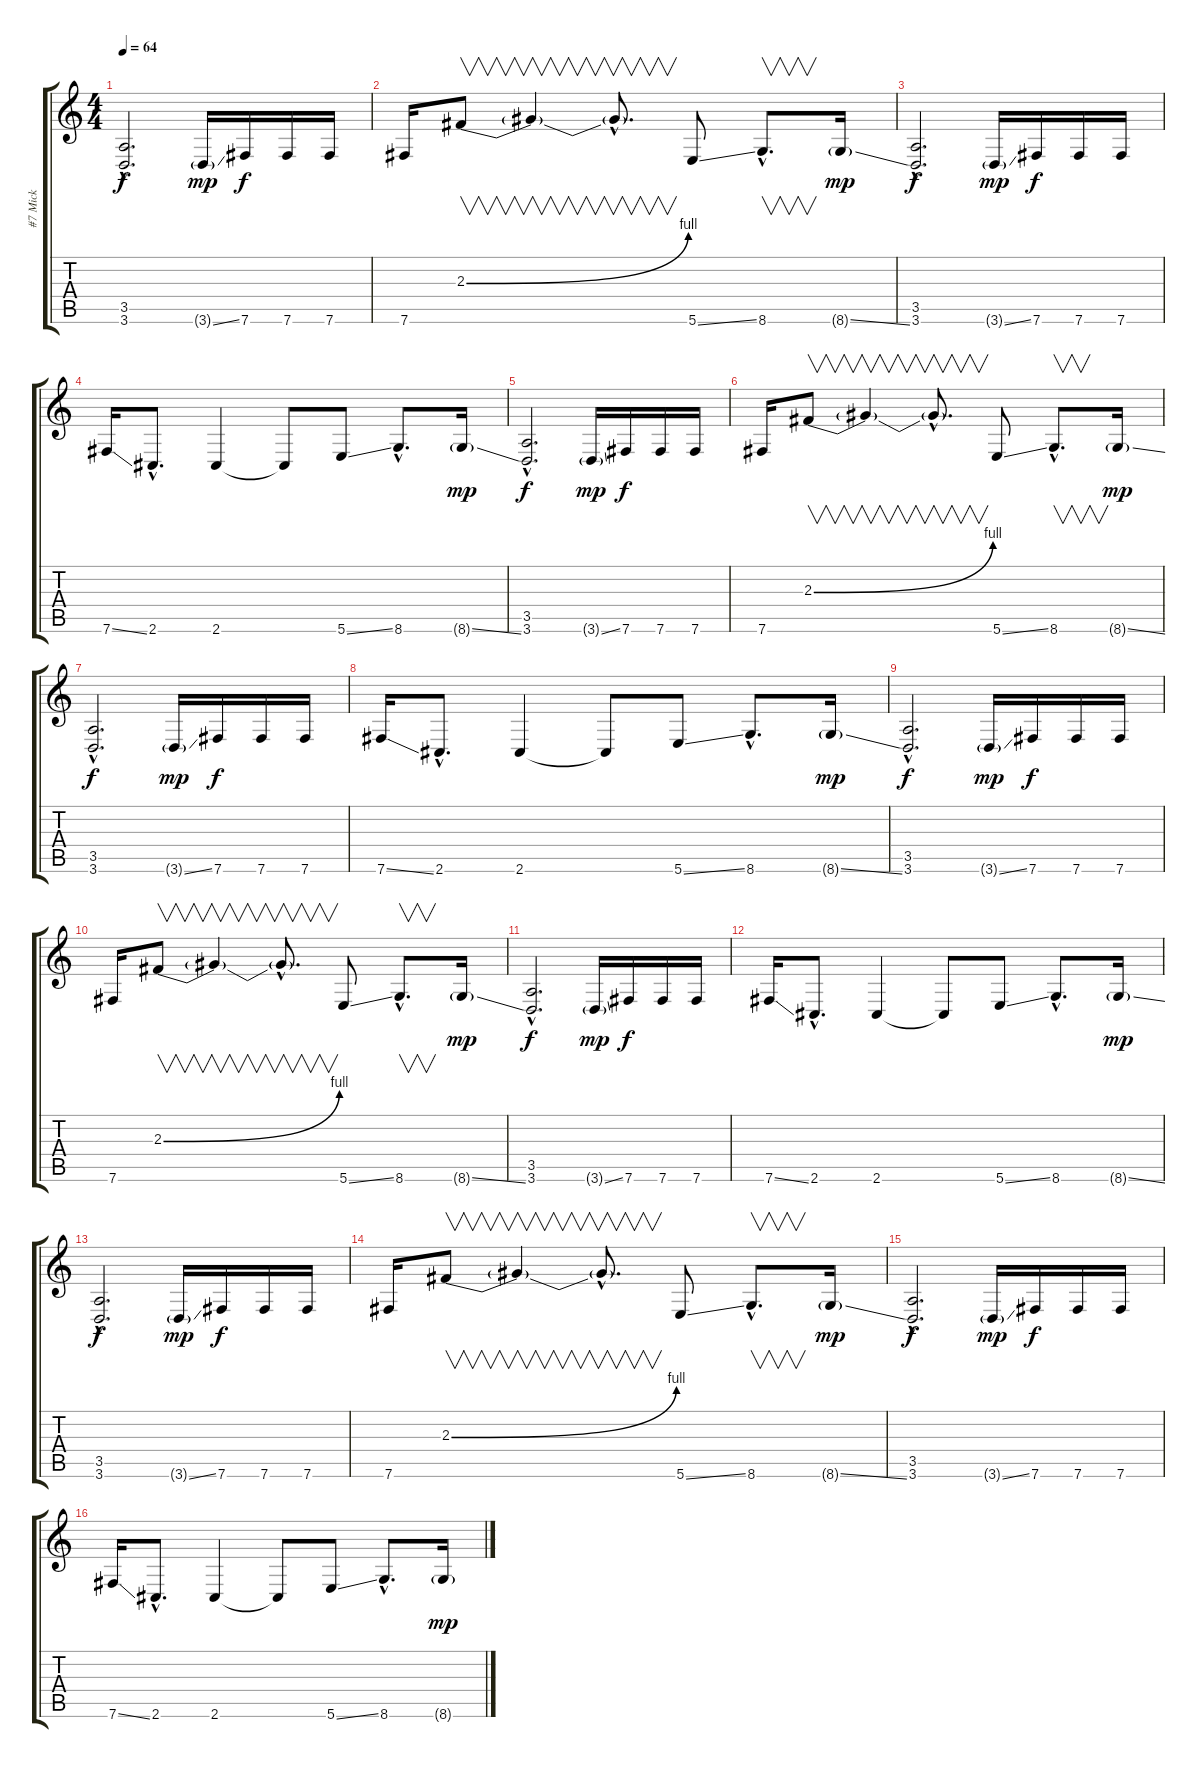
\track ("#7 Mick" "#7 Mick") {instrument distortionguitar}
\staff {score tabs}
\tuning (Db4 Ab3 E3 B2 Gb2 B1) {hide}
\ts (4 4)
\tempo 64
\clef g2
\ks c
(3.5{hac} 3.6{hac}).2{d dy f} 3.6{ss g}.16{dy mp} 7.6.16{dy f} 7.6.16 7.6.16 |
7.6.16 2.3{be (bend 0 0 60 4)}.8{v} 2.3{t}.4{v} 2.3{hac t}.8{v d} 5.6{ss}.8 8.6{hac}.8{v d} 8.6{ss g}.16{dy mp} |
(3.5{hac} 3.6{hac}).2{d dy f} 3.6{ss g}.16{dy mp} 7.6.16{dy f} 7.6.16 7.6.16 |
7.6{ss}.16 2.6{hac}.8{d} 2.6.4 2.6{t}.8 5.6{ss}.8 8.6{hac}.8{d} 8.6{ss g}.16{dy mp} |
(3.5{hac} 3.6{hac}).2{d dy f} 3.6{ss g}.16{dy mp} 7.6.16{dy f} 7.6.16 7.6.16 |
7.6.16 2.3{be (bend 0 0 60 4)}.8{v} 2.3{t}.4{v} 2.3{hac t}.8{v d} 5.6{ss}.8 8.6{hac}.8{v d} 8.6{ss g}.16{dy mp} |
(3.5{hac} 3.6{hac}).2{d dy f} 3.6{ss g}.16{dy mp} 7.6.16{dy f} 7.6.16 7.6.16 |
7.6{ss}.16 2.6{hac}.8{d} 2.6.4 2.6{t}.8 5.6{ss}.8 8.6{hac}.8{d} 8.6{ss g}.16{dy mp} |
(3.5{hac} 3.6{hac}).2{d dy f} 3.6{ss g}.16{dy mp} 7.6.16{dy f} 7.6.16 7.6.16 |
7.6.16 2.3{be (bend 0 0 60 4)}.8{v} 2.3{t}.4{v} 2.3{hac t}.8{v d} 5.6{ss}.8 8.6{hac}.8{v d} 8.6{ss g}.16{dy mp} |
(3.5{hac} 3.6{hac}).2{d dy f} 3.6{ss g}.16{dy mp} 7.6.16{dy f} 7.6.16 7.6.16 |
7.6{ss}.16 2.6{hac}.8{d} 2.6.4 2.6{t}.8 5.6{ss}.8 8.6{hac}.8{d} 8.6{ss g}.16{dy mp} |
(3.5{hac} 3.6{hac}).2{d dy f} 3.6{ss g}.16{dy mp} 7.6.16{dy f} 7.6.16 7.6.16 |
7.6.16 2.3{be (bend 0 0 60 4)}.8{v} 2.3{t}.4{v} 2.3{hac t}.8{v d} 5.6{ss}.8 8.6{hac}.8{v d} 8.6{ss g}.16{dy mp} |
(3.5{hac} 3.6{hac}).2{d dy f} 3.6{ss g}.16{dy mp} 7.6.16{dy f} 7.6.16 7.6.16 |
7.6{ss}.16 2.6{hac}.8{d} 2.6.4 2.6{t}.8 5.6{ss}.8 8.6{hac}.8{d} 8.6{ss g}.16{dy mp}
